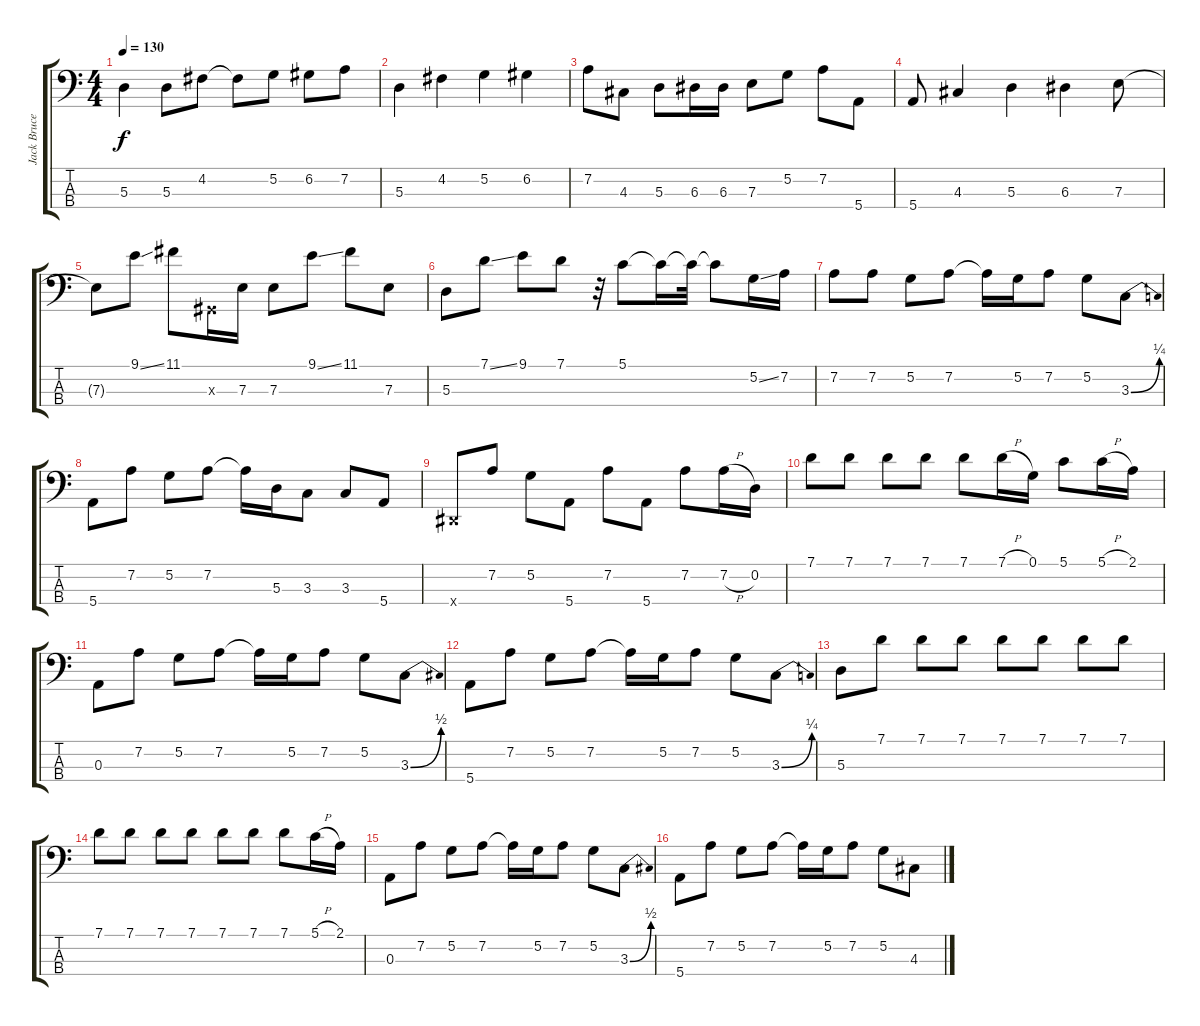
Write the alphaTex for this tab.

\track ("Jack Bruce" "Jack Bruce") {instrument electricbassfinger}
\staff {score tabs}
\tuning (G2 D2 A1 E1) {hide}
\ts (4 4)
\tempo 130
\clef f4
\ks c
5.3.4{dy f} 5.3.8 4.2.8 4.2{t}.8 5.2.8 6.2.8 7.2.8 |
5.3.4 4.2.4 5.2.4 6.2.4 |
7.2.8 4.3.8 5.3.8 6.3.16 6.3.16 7.3.8 5.2.8 7.2.8 5.4.8 |
5.4.8 4.3.4 5.3.4 6.3.4 7.3.8 |
7.3{t}.8 9.1{ss}.8 11.1.8 -1.3{x}.16 7.3.16 7.3.8 9.1{ss}.8 11.1.8 7.3.8 |
5.3.8 7.1{ss}.8 9.1.8 7.1.8 r.32 5.1.8 5.1{t}.16 5.1{t}.32 5.1{t}.8 5.2{ss}.16 7.2.16 |
7.2.8 7.2.8 5.2.8 7.2.8 7.2{t}.16 5.2.16 7.2.8 5.2.8 3.3{be (bend 0 0 60 1)}.8 |
5.4.8 7.2.8 5.2.8 7.2.8 7.2{t}.16 5.3.16 3.3.8 3.3.8 5.4.8 |
-1.4{x}.8 7.2.8 5.2.8 5.4.8 7.2.8 5.4.8 7.2.8 7.2{h}.16 0.2.16 |
7.1.8 7.1.8 7.1.8 7.1.8 7.1.8 7.1{h}.16 0.1.16 5.1.8 5.1{h}.16 2.1.16 |
0.3.8 7.2.8 5.2.8 7.2.8 7.2{t}.16 5.2.16 7.2.8 5.2.8 3.3{be (bend 0 0 60 2)}.8 |
5.4.8 7.2.8 5.2.8 7.2.8 7.2{t}.16 5.2.16 7.2.8 5.2.8 3.3{be (bend 0 0 60 1)}.8 |
5.3.8 7.1.8 7.1.8 7.1.8 7.1.8 7.1.8 7.1.8 7.1.8 |
7.1.8 7.1.8 7.1.8 7.1.8 7.1.8 7.1.8 7.1.8 5.1{h}.16 2.1.16 |
0.3.8 7.2.8 5.2.8 7.2.8 7.2{t}.16 5.2.16 7.2.8 5.2.8 3.3{be (bend 0 0 60 2)}.8 |
5.4.8 7.2.8 5.2.8 7.2.8 7.2{t}.16 5.2.16 7.2.8 5.2.8 4.3{ss}.8
